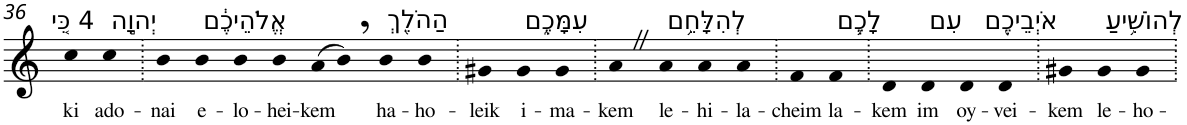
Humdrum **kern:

**kern	**text
*part1	*part1
*staff1	*staff1
*I"Piano	*
*I'Pno	*
!!LO:PB:g=z
*clefG2	*
*k[]	*
=36	=36
!LO:TX:a:t=4 כִּ֚י	!
!	!LO:LY:b
4cc	ki
!LO:TX:a:t=יְהוָ֣ה	!
!	!LO:LY:b
4cc	ado-
=37.	=37.
!	!LO:LY:b
4b	-nai
!LO:TX:a:t=אֱלֹהֵיכֶ֔ם	!
!	!LO:LY:b
4b	e-
!	!LO:LY:b
4b	-lo-
!	!LO:LY:b
4b	-hei-
!	!LO:LY:b
(8a	-kem
8b,)	.
!LO:TX:a:t=הַהֹלֵ֖ךְ	!
!	!LO:LY:b
4b	ha-
!	!LO:LY:b
4b	-ho-
=38.	=38.
!	!LO:LY:b
4g#X	-leik
!LO:TX:a:t=עִמָּכֶ֑ם	!
!	!LO:LY:b
4g#	i-
!	!LO:LY:b
4g#	-ma-
=39.	=39.
!	!LO:LY:b
4aZ	-kem
!LO:TX:a:t=לְהִלָּחֵ֥ם	!
!	!LO:LY:b
4a	le-
!	!LO:LY:b
4a	-hi-
!	!LO:LY:b
4a	-la-
=40.	=40.
!	!LO:LY:b
4f	-cheim
!LO:TX:a:t=לָכֶ֛ם	!
!	!LO:LY:b
4f	la-
=41.	=41.
!	!LO:LY:b
4d	-kem
!LO:TX:a:t=עִם	!
!	!LO:LY:b
4d	im
!LO:TX:a:t=אֹיְבֵיכֶ֖ם	!
!	!LO:LY:b
4d	oy-
!	!LO:LY:b
4d	-vei-
=42.	=42.
!	!LO:LY:b
4g#X	-kem
!LO:TX:a:t=לְהוֹשִׁ֥יעַ	!
!	!LO:LY:b
4g#	le-
!	!LO:LY:b
4g#	-ho-
=.	=.
*-	*-
